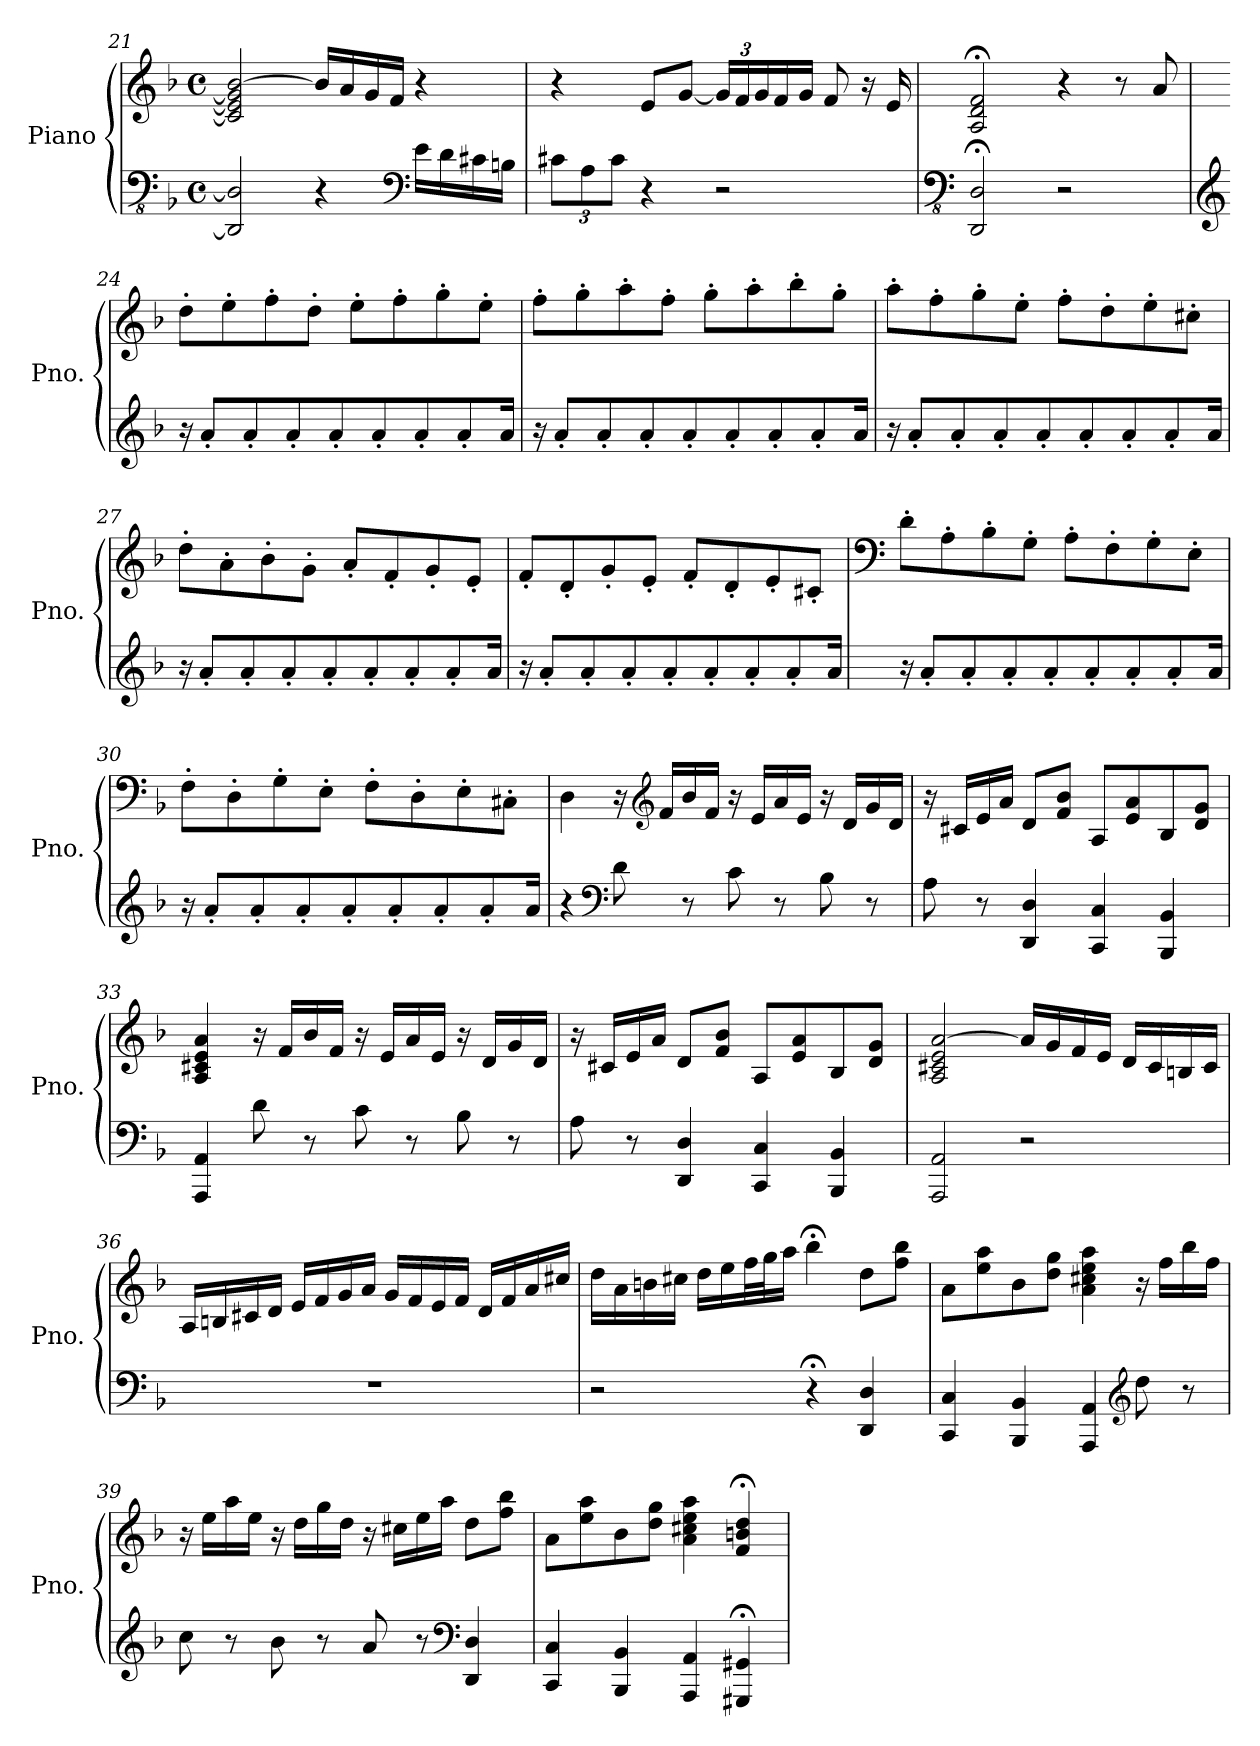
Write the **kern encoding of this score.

**kern	**kern
*part1	*part1
*staff2	*staff1
*I"Piano	*
*I'Pno.	*
*clefFv4	*clefG2
*k[b-]	*k[b-]
*M4/4	*M4/4
*met(c)	*met(c)
=21	=21
2DDD/] 2DD/]	2c#/] 2e/] 2g/] [2b-/
4r	16b-/LL]
.	16a/
.	16g/
.	16f/JJ
*clefF4	*
16e\LL	4r
16d\	.
16c#X\	.
16Bn\JJ	.
!!LO:LB:g=z
=22	=22
*Xbrackettup	*
12c#X\L	4r
12A\	.
12c#\J	.
4r	8e/L
.	[8g/J
*	*Xbrackettup
2r	24g/LL]
.	24f/
.	24g/
.	16f/
.	16g/JJ
.	8f/
.	16r
.	16e/
=23	=23
*clefFv4	*
2DDD/; 2DD/;	2A/;< 2d/;< 2f/;<
2r	4r
.	8r
.	8a/
=24	=24
*clefG2	*
16r	8dd'\L
8a'/L	.
.	8ee'\
8a'/	.
.	8ff'\
8a'/	.
.	8dd'\J
8a'/	.
.	8ee'\L
8a'/	.
.	8ff'\
8a'/	.
.	8gg'\
8a'/	.
.	8ee'\J
16a/Jk	.
!!LO:LB:g=z
=25	=25
16r	8ff'\L
8a'/L	.
.	8gg'\
8a'/	.
.	8aa'\
8a'/	.
.	8ff'\J
8a'/	.
.	8gg'\L
8a'/	.
.	8aa'\
8a'/	.
.	8bb-'\
8a'/	.
.	8gg'\J
16a/Jk	.
=26	=26
16r	8aa'\L
8a'/L	.
.	8ff'\
8a'/	.
.	8gg'\
8a'/	.
.	8ee'\J
8a'/	.
.	8ff'\L
8a'/	.
.	8dd'\
8a'/	.
.	8ee'\
8a'/	.
.	8cc#X'\J
16a/Jk	.
=27	=27
16r	8dd'\L
8a'/L	.
.	8a'\
8a'/	.
.	8b-'\
8a'/	.
.	8g'\J
8a'/	.
.	8a'/L
8a'/	.
.	8f'/
8a'/	.
.	8g'/
8a'/	.
.	8e'/J
16a/Jk	.
!!LO:LB:g=z
=28	=28
16r	8f'/L
8a'/L	.
.	8d'/
8a'/	.
.	8g'/
8a'/	.
.	8e'/J
8a'/	.
.	8f'/L
8a'/	.
.	8d'/
8a'/	.
.	8e'/
8a'/	.
.	8c#X'/J
16a/Jk	.
=29	=29
*	*clefF4
16r	8d'\L
8a'/L	.
.	8A'\
8a'/	.
.	8B-'\
8a'/	.
.	8G'\J
8a'/	.
.	8A'\L
8a'/	.
.	8F'\
8a'/	.
.	8G'\
8a'/	.
.	8E'\J
16a/Jk	.
=30	=30
16r	8F'\L
8a'/L	.
.	8D'\
8a'/	.
.	8G'\
8a'/	.
.	8E'\J
8a'/	.
.	8F'\L
8a'/	.
.	8D'\
8a'/	.
.	8E'\
8a'/	.
.	8C#X'\J
16a/Jk	.
!!LO:LB:g=z
=31	=31
4r	4D\
*clefF4	*
8d\	16r
*	*clefG2
.	16f/LL
8r	16b-/
.	16f/JJ
8c\	16r
.	16e/LL
8r	16a/
.	16e/JJ
8B-\	16r
.	16d/LL
8r	16g/
.	16d/JJ
=32	=32
8A\	16r
.	16c#X/LL
8r	16e/
.	16a/JJ
4DD/ 4D/	8d/L
.	8f/ 8b-/J
4CC/ 4C/	8A/L
.	8e/ 8a/
4BBB-/ 4BB-/	8B-/
.	8d/ 8g/J
=33	=33
4AAA/ 4AA/	4A/ 4c#X/ 4e/ 4a/
8d\	16r
.	16f/LL
8r	16b-/
.	16f/JJ
8c\	16r
.	16e/LL
8r	16a/
.	16e/JJ
8B-\	16r
.	16d/LL
8r	16g/
.	16d/JJ
!!LO:PB:g=z
=34	=34
8A\	16r
.	16c#X/LL
8r	16e/
.	16a/JJ
4DD/ 4D/	8d/L
.	8f/ 8b-/J
4CC/ 4C/	8A/L
.	8e/ 8a/
4BBB-/ 4BB-/	8B-/
.	8d/ 8g/J
=35	=35
2AAA/ 2AA/	2A/ 2c#X/ 2e/ [2a/
2r	16a/LL]
.	16g/
.	16f/
.	16e/JJ
.	16d/LL
.	16c#/
.	16Bn/
.	16c#/JJ
=36	=36
1r	16A/LL
.	16Bn/
.	16c#X/
.	16d/JJ
.	16e/LL
.	16f/
.	16g/
.	16a/JJ
.	16g/LL
.	16f/
.	16e/
.	16f/JJ
.	16d/LL
.	16f/
.	16a/
.	16cc#X/JJ
!!LO:LB:g=z
=37	=37
2r	16dd\LL
.	16a\
.	16bn\
.	16cc#X\JJ
.	16dd\LL
.	16ee\
.	32ff\L
.	32gg\J
.	16aa\JJ
4r;	4bb-;<\
4DD/ 4D/	8dd\L
.	8ff\ 8bb-\J
=38	=38
4CC/ 4C/	8a\L
.	8ee\ 8aa\
4BBB-/ 4BB-/	8b-\
.	8dd\ 8gg\J
4AAA/ 4AA/	4a\ 4cc#X\ 4ee\ 4aa\
*clefG2	*
8dd\	16r
.	16ff\LL
8r	16bb-\
.	16ff\JJ
=39	=39
8cc\	16r
.	16ee\LL
8r	16aa\
.	16ee\JJ
8b-\	16r
.	16dd\LL
8r	16gg\
.	16dd\JJ
8a/	16r
.	16cc#X\LL
8r	16ee\
.	16aa\JJ
*clefF4	*
4DD/ 4D/	8dd\L
.	8ff\ 8bb-\J
!!LO:LB:g=z
=40	=40
4CC/ 4C/	8a\L
.	8ee\ 8aa\
4BBB-/ 4BB-/	8b-\
.	8dd\ 8gg\J
4AAA/ 4AA/	4a\ 4cc#X\ 4ee\ 4aa\
4GGG#X/; 4GG#X/;	4f/;< 4bn/;< 4dd/;<
=	=
*-	*-
